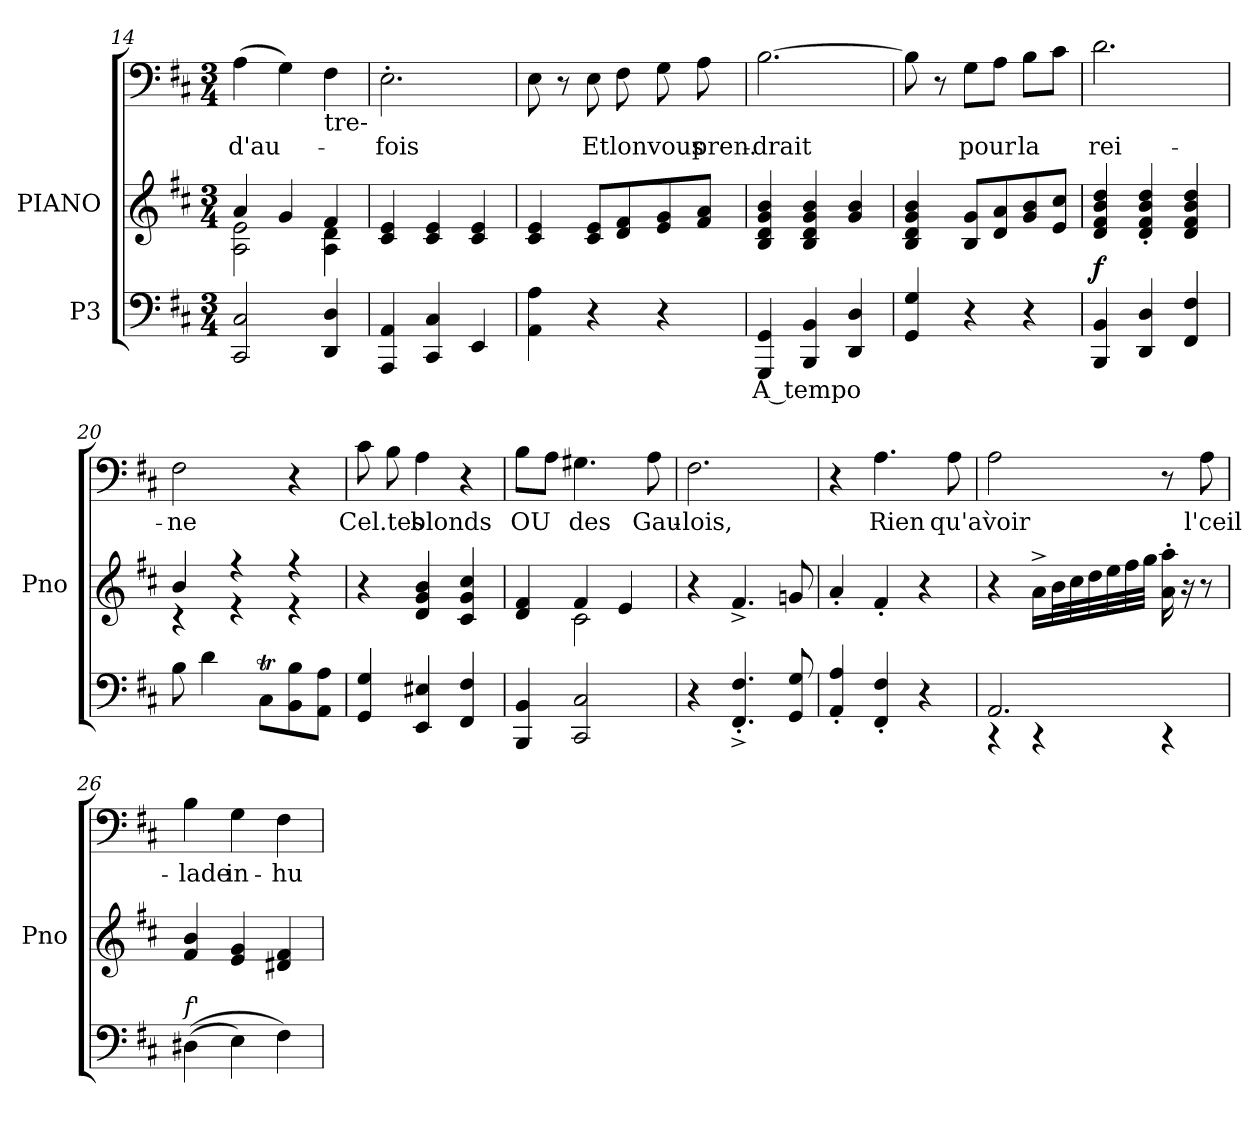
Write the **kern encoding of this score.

**kern	**text	**dynam	**kern	**kern	**text
*part2	*part2	*part2	*part1	*part1	*part1
*staff3	*staff3	*staff3	*staff2	*staff1	*staff1
*I"P3	*	*	*I"PIANO	*	*
*	*	*	*I'Pno	*	*
*clefF4	*	*	*clefG2	*clefF4	*
*k[f#c#]	*	*	*k[f#c#]	*k[f#c#]	*
*D:	*	*	*D:	*D:	*
*M3/4	*	*	*M3/4	*M3/4	*
=14	=14	=14	=14	=14	=14
*	*	*	*^	*	*
!	!	!	!	!	!	!LO:LY:b:color=#000000
2CC#i/ 2C#i	.	.	4ai/	2Ai\ 2ei	(4Ai\	d'au-
.	.	.	4gi/	.	4Gi\)	.
!	!	!	!	!	!LO:TX:b:t=tre-	!
4DDi/ 4Di	.	.	4f#i/	4Ai\ 4di	4F#i\	.
*	*	*	*v	*v	*	*
=15	=15	=15	=15	=15	=15
*	*	*	*^	*	*
!	!	!	!	!	!	!LO:LY:b:color=#000000
*	*	*	*v	*v	*	*
4AAAi/ 4AAi	.	.	4c#i/ 4ei	2.E'i\	fois
4CC#i/ 4C#i	.	.	4c#i/ 4ei	.	.
4EEi/	.	.	4c#i/ 4ei	.	.
=16	=16	=16	=16	=16	=16
4AAi\ 4Ai	.	.	4c#i/ 4ei	8Ei\	.
.	.	.	.	8r	.
!	!LO:LY:b:color=#000000	!	!	!	!
!	!	!	!	!	!LO:LY:b:color=#000000
4r	Peco rit.	.	8c#i/ 8eiL	8Ei\	Et
!	!	!	!	!	!LO:LY:b:color=#000000
.	.	.	8di/ 8f#i	8F#i\	lonvous
4r	.	.	8ei/ 8gi	8Gi\	.
!	!	!	!	!	!LO:LY:b:color=#000000
.	.	.	8f#i/ 8aiJ	8Ai\	pren.-
=17	=17	=17	=17	=17	=17
!	!LO:LY:b:color=#000000	!	!	!	!
!	!	!	!	!	!LO:LY:b:color=#000000
4GGGi/ 4GGi	A tempo­	.	4Bi/ 4di 4gi 4bi	[>2.Bi\	drait
4BBBi/ 4BBi	.	.	4Bi/ 4di 4gi 4bi	.	.
4DDi/ 4Di	.	.	4gi/ 4bi	.	.
=18	=18	=18	=18	=18	=18
4GGi/ 4Gi	.	.	4Bi/ 4di 4gi 4bi	8Bi\]	.
.	.	.	.	8r	.
!	!	!	!	!	!LO:LY:b:color=#000000
4r	.	.	8Bi/ 8giL	8Gi\L	pour
.	.	.	8di/ 8ai	8Ai\J	.
!	!	!	!	!	!LO:LY:b:color=#000000
4r	.	.	8gi/ 8bi	8Bi\L	la
.	.	.	8ei/ 8cc#iJ	8c#i\J	.
!!LO:LB:g=z
=19	=19	=19	=19	=19	=19
!	!	!	!	!	!LO:LY:b:color=#000000
4BBBi/ 4BBi	.	f	4di/ 4f#i 4bi 4ddi	2.di\	rei-
4DDi/ 4Di	.	.	4di/' 4f#i' 4bi' 4ddi'	.	.
4FF#i/ 4F#i	.	.	4di/ 4f#i 4bi 4ddi	.	.
=20	=20	=20	=20	=20	=20
*	*	*	*^	*	*
!	!	!	!	!	!	!LO:LY:b:color=#000000
8Bi\	.	.	4bi/	4r	2F#i\	ne
4di\	.	.	.	.	.	.
.	.	.	4r	4r	.	.
8C#ti\L	.	.	.	.	.	.
8BBi\ 8Bi	.	.	4r	4r	4r	.
8AAi\ 8AiJ	.	.	.	.	.	.
*	*	*	*v	*v	*	*
=21	=21	=21	=21	=21	=21
!	!	!	!	!	!LO:LY:b:color=#000000
4GGi/ 4Gi	.	.	4r	8c#i\	Cel.tes
.	.	.	.	8Bi\	.
!	!	!	!	!	!LO:LY:b:color=#000000
4EEi/ 4E#Xi	.	.	4di/ 4gi 4bi	4Ai\	blonds
4FF#i/ 4F#i	.	.	4c#i/ 4gi 4cc#i	4r	.
=22	=22	=22	=22	=22	=22
*	*	*	*^	*	*
!	!	!	!	!	!	!LO:LY:b:color=#000000
4BBBi/ 4BBi	.	.	4ryy	4di/ 4f#i	8Bi\L	OU
.	.	.	.	.	8Ai\J	.
!	!	!	!	!	!	!LO:LY:b:color=#000000
2CC#i/ 2C#i	.	.	4f#i/	2c#i\	4.G#Xi\	des
.	.	.	4ei/	.	.	.
!	!	!	!	!	!	!LO:LY:b:color=#000000
.	.	.	.	.	8Ai\	Gau-
*	*	*	*v	*v	*	*
=23	=23	=23	=23	=23	=23
!	!	!	!	!	!LO:LY:b:color=#000000
4r	.	.	4r	2.F#i\	lois,
4.FF#i/'^ 4.F#i'^	.	.	4.f#^i/	.	.
8GGi/ 8Gi	.	.	8gni/	.	.
=24	=24	=24	=24	=24	=24
4AAi/' 4Ai'	.	.	4a'i/	4r	.
!	!	!	!	!	!LO:LY:b:color=#000000
4FF#i/' 4F#i'	.	.	4f#'i/	4.Ai\	Rien
4r	.	.	4r	.	.
!	!	!	!	!	!LO:LY:b:color=#000000
.	.	.	.	8Ai\	qu'a`
!!LO:PB:g=z
=25	=25	=25	=25	=25	=25
*^	*	*	*	*	*
!	!	!	!	!	!	!LO:LY:b:color=#000000
2.AAi/	4r	.	.	4r	2Ai\	voir
.	4r	.	.	16a^i\LL	.	.
.	.	.	.	32bi\L	.	.
.	.	.	.	32cc#i\	.	.
.	.	.	.	32ddi\	.	.
.	.	.	.	32eei\	.	.
.	.	.	.	32ff#i\	.	.
.	.	.	.	32ggi\JJJ	.	.
.	4r	.	.	16ai\' 16aai'	8r	.
.	.	.	.	16r	.	.
!	!	!	!	!	!	!LO:LY:b:color=#000000
.	.	.	.	8r	8Ai\	l'ceil-
*v	*v	*	*	*	*	*
=26	=26	=26	=26	=26	=26
!LO:TX:a:i:t=f'	!	!	!	!	!
!	!	!	!	!	!LO:LY:b:color=#000000
((4D#Xi\	.	.	4f#i/ 4bi	4Bi\	lade
!	!	!	!	!	!LO:LY:b:color=#000000
4Ei\)	.	.	4ei/ 4gi	4Gi\	in-
!	!	!	!	!	!LO:LY:b:color=#000000
4F#i\)	.	.	4d#Xi/ 4f#i	4F#i\	hu-
=	=	=	=	=	=
*-	*-	*-	*-	*-	*-
